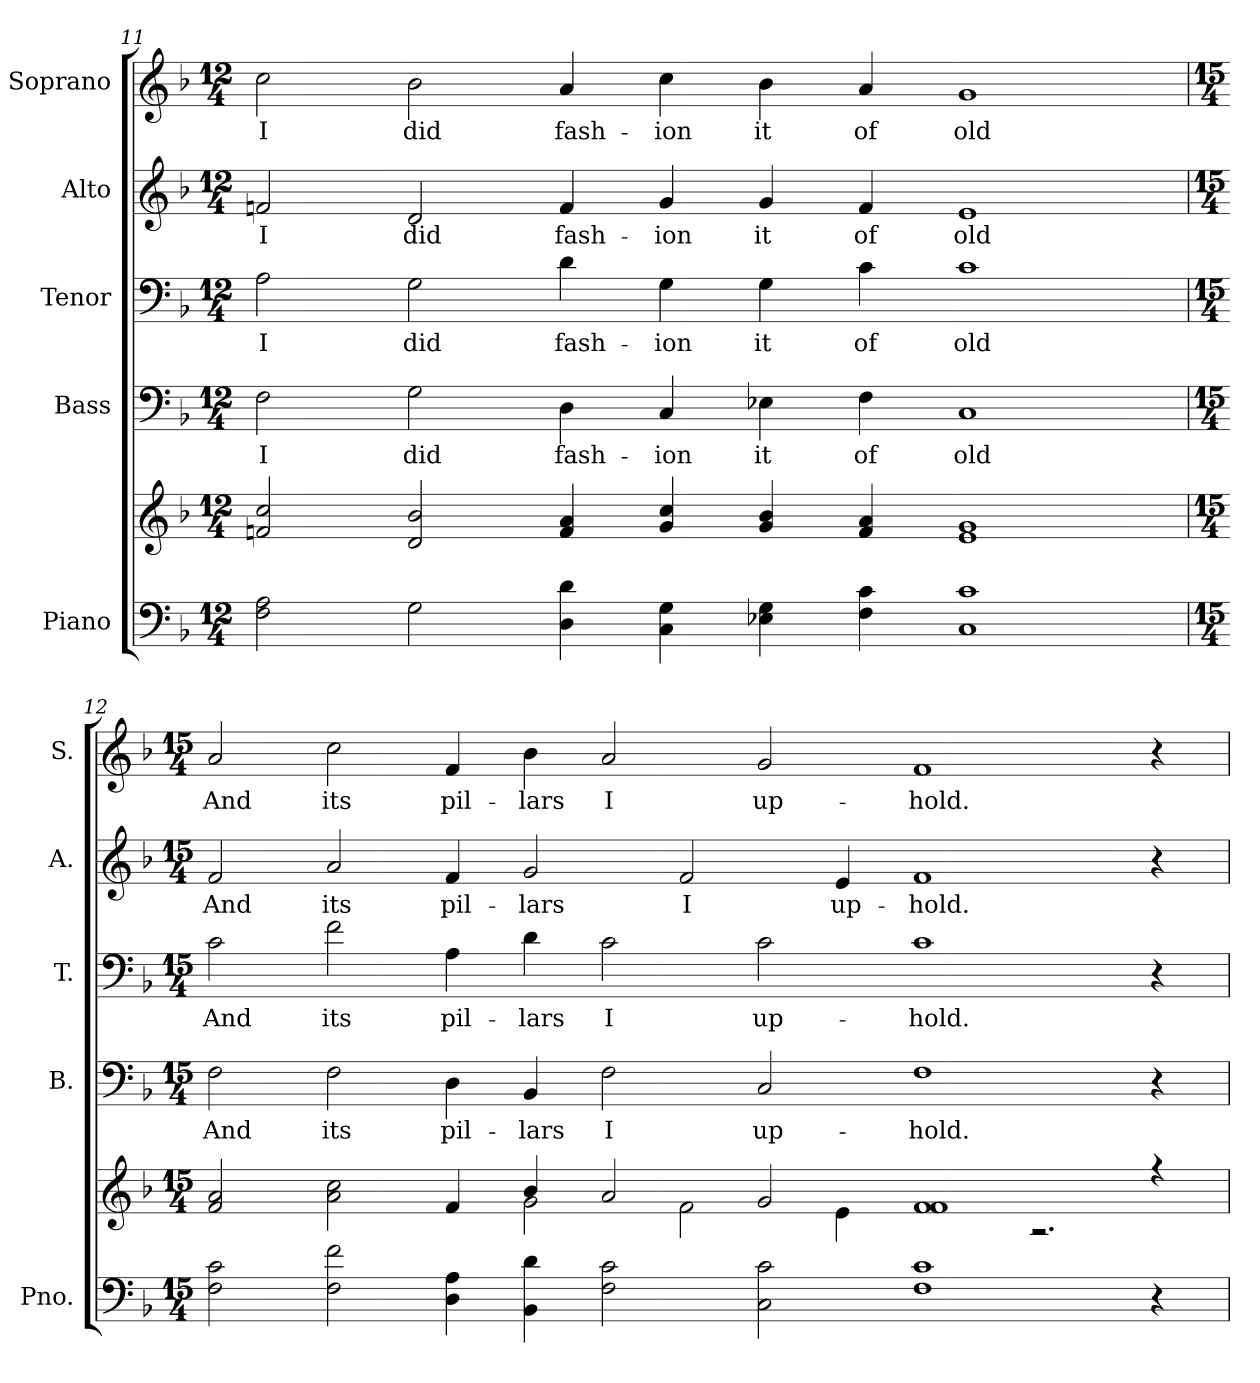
**kern	**kern	**kern	**text	**kern	**text	**kern	**text	**kern	**text
*part5	*part5	*part4	*part4	*part3	*part3	*part2	*part2	*part1	*part1
*staff6	*staff5	*staff4	*staff4	*staff3	*staff3	*staff2	*staff2	*staff1	*staff1
*I"Piano	*	*I"Bass	*	*I"Tenor	*	*I"Alto	*	*I"Soprano	*
*I'Pno.	*	*I'B.	*	*I'T.	*	*I'A.	*	*I'S.	*
!!LO:PB:g=z
*clefF4	*clefG2	*clefF4	*	*clefF4	*	*clefG2	*	*clefG2	*
*k[b-]	*k[b-]	*k[b-]	*	*k[b-]	*	*k[b-]	*	*k[b-]	*
*F:	*F:	*F:	*	*F:	*	*F:	*	*F:	*
*M12/4	*M12/4	*M12/4	*	*M12/4	*	*M12/4	*	*M12/4	*
=11	=11	=11	=11	=11	=11	=11	=11	=11	=11
!	!	!	!LO:LY:b:color=#000000	!	!	!	!	!	!
!	!	!	!	!	!LO:LY:b:color=#000000	!	!	!	!
!	!	!	!	!	!	!	!LO:LY:b:color=#000000	!	!
!	!	!	!	!	!	!	!	!	!LO:LY:b:color=#000000
2Fi\ 2Ai	2fni/ 2cci	2Fi\	I	2Ai\	I	2fni/	I	2cci\	I
!	!	!	!LO:LY:b:color=#000000	!	!	!	!	!	!
!	!	!	!	!	!LO:LY:b:color=#000000	!	!	!	!
!	!	!	!	!	!	!	!LO:LY:b:color=#000000	!	!
!	!	!	!	!	!	!	!	!	!LO:LY:b:color=#000000
2Gi\	2di/ 2b-i	2Gi\	did	2Gi\	did	2di/	did	2b-i\	did
!	!	!	!LO:LY:b:color=#000000	!	!	!	!	!	!
!	!	!	!	!	!LO:LY:b:color=#000000	!	!	!	!
!	!	!	!	!	!	!	!LO:LY:b:color=#000000	!	!
!	!	!	!	!	!	!	!	!	!LO:LY:b:color=#000000
4Di\ 4di	4fi/ 4ai	4Di\	fash-	4di\	fash-	4fi/	fash-	4ai/	fash-
!	!	!	!LO:LY:b:color=#000000	!	!	!	!	!	!
!	!	!	!	!	!LO:LY:b:color=#000000	!	!	!	!
!	!	!	!	!	!	!	!LO:LY:b:color=#000000	!	!
!	!	!	!	!	!	!	!	!	!LO:LY:b:color=#000000
4Ci\ 4Gi	4gi/ 4cci	4Ci/	-ion	4Gi\	-ion	4gi/	-ion	4cci\	-ion
!	!	!	!LO:LY:b:color=#000000	!	!	!	!	!	!
!	!	!	!	!	!LO:LY:b:color=#000000	!	!	!	!
!	!	!	!	!	!	!	!LO:LY:b:color=#000000	!	!
!	!	!	!	!	!	!	!	!	!LO:LY:b:color=#000000
4E-Xi\ 4Gi	4gi/ 4b-i	4E-Xi\	it	4Gi\	it	4gi/	it	4b-i\	it
!	!	!	!LO:LY:b:color=#000000	!	!	!	!	!	!
!	!	!	!	!	!LO:LY:b:color=#000000	!	!	!	!
!	!	!	!	!	!	!	!LO:LY:b:color=#000000	!	!
!	!	!	!	!	!	!	!	!	!LO:LY:b:color=#000000
4Fi\ 4ci	4fi/ 4ai	4Fi\	of	4ci\	of	4fi/	of	4ai/	of
!	!	!	!LO:LY:b:color=#000000	!	!	!	!	!	!
!	!	!	!	!	!LO:LY:b:color=#000000	!	!	!	!
!	!	!	!	!	!	!	!LO:LY:b:color=#000000	!	!
!	!	!	!	!	!	!	!	!	!LO:LY:b:color=#000000
1Ci 1ci	1ei 1gi	1Ci	old	1ci	old	1ei	old	1gi	old
=12	=12	=12	=12	=12	=12	=12	=12	=12	=12
*M15/4	*M15/4	*M15/4	*	*M15/4	*	*M15/4	*	*M15/4	*
*	*^	*	*	*	*	*	*	*	*
!	!	!	!	!LO:LY:b:color=#000000	!	!	!	!	!	!
!	!	!	!	!	!	!LO:LY:b:color=#000000	!	!	!	!
!	!	!	!	!	!	!	!	!LO:LY:b:color=#000000	!	!
!	!	!	!	!	!	!	!	!	!	!LO:LY:b:color=#000000
2Fi\ 2ci	2fi/ 2ai	1ryy	2Fi\	And	2ci\	And	2fi/	And	2ai/	And
!	!	!	!	!LO:LY:b:color=#000000	!	!	!	!	!	!
!	!	!	!	!	!	!LO:LY:b:color=#000000	!	!	!	!
!	!	!	!	!	!	!	!	!LO:LY:b:color=#000000	!	!
!	!	!	!	!	!	!	!	!	!	!LO:LY:b:color=#000000
2Fi\ 2fi	2ai\ 2cci	.	2Fi\	its	2fi\	its	2ai/	its	2cci\	its
!	!	!	!	!LO:LY:b:color=#000000	!	!	!	!	!	!
!	!	!	!	!	!	!LO:LY:b:color=#000000	!	!	!	!
!	!	!	!	!	!	!	!	!LO:LY:b:color=#000000	!	!
!	!	!	!	!	!	!	!	!	!	!LO:LY:b:color=#000000
4Di\ 4Ai	4fi/	4ryy	4Di\	pil-	4Ai\	pil-	4fi/	pil-	4fi/	pil-
!	!	!	!	!LO:LY:b:color=#000000	!	!	!	!	!	!
!	!	!	!	!	!	!LO:LY:b:color=#000000	!	!	!	!
!	!	!	!	!	!	!	!	!LO:LY:b:color=#000000	!	!
!	!	!	!	!	!	!	!	!	!	!LO:LY:b:color=#000000
4BB-i\ 4di	4b-i/	2gi\	4BB-i/	-lars	4di\	-lars	2gi/	-lars	4b-i\	-lars
!	!	!	!	!LO:LY:b:color=#000000	!	!	!	!	!	!
!	!	!	!	!	!	!LO:LY:b:color=#000000	!	!	!	!
!	!	!	!	!	!	!	!	!	!	!LO:LY:b:color=#000000
2Fi\ 2ci	2ai/	.	2Fi\	I	2ci\	I	.	.	2ai/	I
!	!	!	!	!	!	!	!	!LO:LY:b:color=#000000	!	!
.	.	2fi\	.	.	.	.	2fi/	I	.	.
!	!	!	!	!LO:LY:b:color=#000000	!	!	!	!	!	!
!	!	!	!	!	!	!LO:LY:b:color=#000000	!	!	!	!
!	!	!	!	!	!	!	!	!	!	!LO:LY:b:color=#000000
2Ci\ 2ci	2gi/	.	2Ci/	up-	2ci\	up-	.	.	2gi/	up-
!	!	!	!	!	!	!	!	!LO:LY:b:color=#000000	!	!
.	.	4ei\	.	.	.	.	4ei/	up-	.	.
!	!	!	!	!LO:LY:b:color=#000000	!	!	!	!	!	!
!	!	!	!	!	!	!LO:LY:b:color=#000000	!	!	!	!
!	!	!	!	!	!	!	!	!LO:LY:b:color=#000000	!	!
!	!	!	!	!	!	!	!	!	!	!LO:LY:b:color=#000000
1Fi 1ci	1fi 1fi	2ryy	1Fi	-hold.	1ci	-hold.	1fi	-hold.	1fi	-hold.
.	.	2.r	.	.	.	.	.	.	.	.
4r	4r	.	4r	.	4r	.	4r	.	4r	.
*	*v	*v	*	*	*	*	*	*	*	*
=	=	=	=	=	=	=	=	=	=
*-	*-	*-	*-	*-	*-	*-	*-	*-	*-
